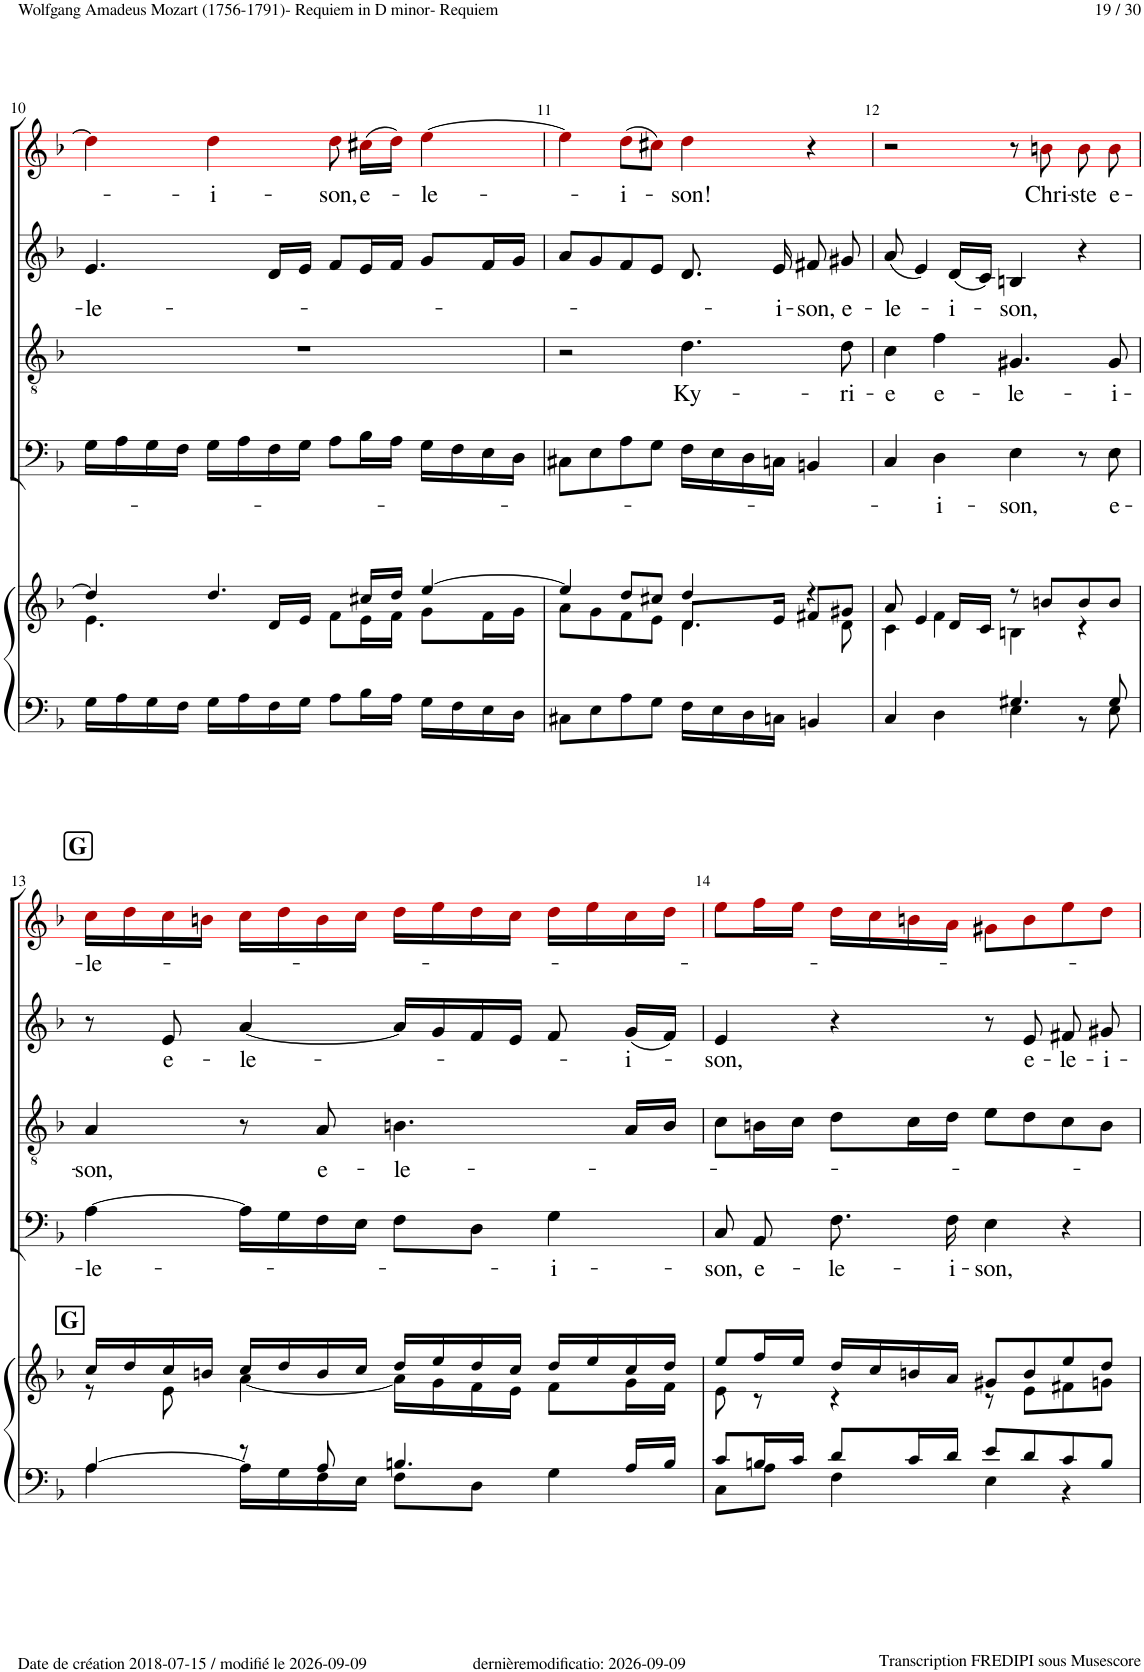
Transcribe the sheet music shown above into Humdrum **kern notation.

**kern	**kern	**kern	**text	**kern	**text	**kern	**text	**kern	**text
*part5	*part5	*part4	*part4	*part3	*part3	*part2	*part2	*part1	*part1
*staff6	*staff5	*staff4	*staff4	*staff3	*staff3	*staff2	*staff2	*staff1	*staff1
*I"Piano	*	*I"Basso Chorus	*	*I"Tenor Chorus	*	*I"Alto Chorus	*	*I"Soprano Chorus	*
*I'Pno	*	*I'Ch	*	*I'Ch	*	*I'Ch	*	*	*
!!LO:PB:g=z
*clefF4	*clefG2	*clefF4	*	*clefGv2	*	*clefG2	*	*clefG2	*
*	*	*	*	*	*	*	*	*ITrd1c2	*
*k[b-]	*k[b-]	*k[b-]	*	*k[b-]	*	*k[b-]	*	*k[b-]	*
*M4/4	*M4/4	*M4/4	*	*M4/4	*	*M4/4	*	*M4/4	*
*met(c)	*met(c)	*met(c)	*	*met(c)	*	*met(c)	*	*met(c)	*
=10	=10	=10	=10	=10	=10	=10	=10	=10	=10
*	*^	*	*	*	*	*	*	*	*
!	!	!	!	!	!	!	!	!LO:LY:b	!	!
16G\LL	4dd/]	4.e\	16G!\LL	.	1r	.	4.e!/	-le-	4dd!i\]	.
16A\	.	.	16A!\	.	.	.	.	.	.	.
16G\	.	.	16G!\	.	.	.	.	.	.	.
16F\JJ	.	.	16F!\JJ	.	.	.	.	.	.	.
!	!	!	!	!	!	!	!	!	!	!LO:LY:b
16G\LL	4.dd/	.	16G!\LL	.	.	.	.	.	4dd!i\	-i-
16A\	.	.	16A!\	.	.	.	.	.	.	.
16F\	.	16d/LL	16F!\	.	.	.	16d!/LL	.	.	.
16G\JJ	.	16e/JJ	16G!\JJ	.	.	.	16e!/JJ	.	.	.
!	!	!	!	!	!	!	!	!	!	!LO:LY:b
8A\L	.	8f\L	8A!\L	.	.	.	8f!/L	.	8dd!i\	-son,
!	!	!	!	!	!	!	!	!	!	!LO:LY:b
16B-\L	16cc#X/LL	16e\L	16B-!\L	.	.	.	16e!/L	.	(16cc#X!i\LL	e-
16A\JJ	16dd/JJ	16f\JJ	16A!\JJ	.	.	.	16f!/JJ	.	16dd!i\JJ)	.
!	!	!	!	!	!	!	!	!	!	!LO:LY:b
16G\LL	[4ee/	8g\L	16G!\LL	.	.	.	8g!/L	.	[4ee!i\	-le-
16F\	.	.	16F!\	.	.	.	.	.	.	.
16E\	.	16f\L	16E!\	.	.	.	16f!/L	.	.	.
16D\JJ	.	16g\JJ	16D!\JJ	.	.	.	16g!/JJ	.	.	.
=11	=11	=11	=11	=11	=11	=11	=11	=11	=11	=11
*	*	*^	*	*	*	*	*	*	*	*
8C#X\L	4ee/]	8a\L	2ryy	8C#X!\L	.	2r	.	8a!/L	.	4ee!i\]	.
8E\	.	8g\	.	8E!\	.	.	.	8g!/	.	.	.
!	!	!	!	!	!	!	!	!	!	!	!LO:LY:b
8A\	8dd/L	8f\	.	8A!\	.	.	.	8f!/	.	(8dd!i\L	i-
8G\J	8cc#X/J	8e\J	.	8G!\J	.	.	.	8e!/J	.	8cc#X!i\J)	.
!	!	!	!	!	!	!	!LO:LY:b	!	!	!	!LO:LY:b
16F\LL	4dd/	8.d/L	4.d\	16F!\LL	.	4.d!\	Ky-	8.d!/	.	4dd!i\	-son!
16E\	.	.	.	16E!\	.	.	.	.	.	.	.
16D\	.	.	.	16D!\	.	.	.	.	.	.	.
!	!	!	!	!	!	!	!	!	!LO:LY:b	!	!
16Cn\JJ	.	16e/Jk	.	16Cn!\JJ	.	.	.	16e!/	-i-	.	.
!	!	!	!	!	!	!	!	!	!LO:LY:b	!	!
4BBn/	4r	8f#X/L	.	4BBn!/	.	.	.	8f#X!/	-son,	4r	.
!	!	!	!	!	!	!	!LO:LY:b	!	!LO:LY:b	!	!
.	.	8g#X/J	8d\	.	.	8d!\	-ri-	8g#X!/	e-	.	.
=12	=12	=12	=12	=12	=12	=12	=12	=12	=12	=12	=12
*^	*	*	*	*	*	*	*	*	*	*	*
!	!	!	!	!	!	!	!	!LO:LY:b	!	!LO:LY:b	!	!
*	*	*	*v	*v	*	*	*	*	*	*	*	*
4C/	4ryy	8a/	4c\	4C!/	.	4c!\	-e	(8a!/	-le-	2r	.
.	.	4e/	.	.	.	.	.	4e!/)	.	.	.
!	!	!	!	!	!LO:LY:b	!	!LO:LY:b	!	!	!	!
4D\	4ryy	.	4f\	4D!\	-i-	4f!\	e-	.	.	.	.
!	!	!	!	!	!	!	!	!	!LO:LY:b	!	!
.	.	16d/LL	.	.	.	.	.	(16d!/LL	-i-	.	.
.	.	16c/JJ	.	.	.	.	.	16c!/JJ)	.	.	.
!	!	!	!	!	!LO:LY:b	!	!LO:LY:b	!	!LO:LY:b	!	!
4.G#X/	4E\	8r	4Bn\	4E!\	-son,	4.G#X!/	-le-	4Bn!/	-son,	8r	.
!	!	!	!	!	!	!	!	!	!	!	!LO:LY:b
.	.	8bn/L	.	.	.	.	.	.	.	8bn!i\	Chri-
!	!	!	!	!	!	!	!	!	!	!	!LO:LY:b
.	8r	8b/	4r	8r	.	.	.	4r	.	8b!i\	-ste
!	!	!	!	!	!LO:LY:b	!	!LO:LY:b	!	!	!	!LO:LY:b
8G#/	8E\	8b/J	.	8E!\	e-	8G#!/	-i-	.	.	8b!i\	e-
!!LO:LB:g=z
=13	=13	=13	=13	=13	=13	=13	=13	=13	=13	=13	=13
!	!	!LO:TX:a:B:t=G	!	!	!	!	!	!	!	!	!
!	!	!	!	!	!LO:LY:b	!	!LO:LY:b	!	!	!	!LO:LY:b
4A\	[4A/	16cc/LL	8r	[4A!\	-le-	4A!/	-son,	8r	.	16cc!i\LL	-le-
.	.	16dd/	.	.	.	.	.	.	.	16dd!i\	.
!	!	!	!	!	!	!	!	!	!LO:LY:b	!	!
.	.	16cc/	8e\	.	.	.	.	8e!/	e-	16cc!i\	.
.	.	16bn/JJ	.	.	.	.	.	.	.	16bn!i\JJ	.
!	!	!	!	!	!	!	!	!	!LO:LY:b	!	!
8r	16A\LL]	16cc/LL	[4a\	16A!\LL]	.	8r	.	[4a!/	-le-	16cc!i\LL	.
.	16G\	16dd/	.	16G!\	.	.	.	.	.	16dd!i\	.
!	!	!	!	!	!	!	!LO:LY:b	!	!	!	!
8A/	16F\	16b/	.	16F!\	.	8A!/	e-	.	.	16b!i\	.
.	16E\JJ	16cc/JJ	.	16E!\JJ	.	.	.	.	.	16cc!i\JJ	.
!	!	!	!	!	!	!	!LO:LY:b	!	!	!	!
4.Bn/	8F\L	16dd/LL	16a\LL]	8F!\L	.	4.Bn!\	-le-	16a!/LL]	.	16dd!i\LL	.
.	.	16ee/	16g\	.	.	.	.	16g!/	.	16ee!i\	.
.	8D\J	16dd/	16f\	8D!\J	.	.	.	16f!/	.	16dd!i\	.
.	.	16cc/JJ	16e\JJ	.	.	.	.	16e!/JJ	.	16cc!i\JJ	.
!	!	!	!	!	!LO:LY:b	!	!	!	!	!	!
.	4G\	16dd/LL	8f\L	4G!\	-i-	.	.	8f!/	.	16dd!i\LL	.
.	.	16ee/	.	.	.	.	.	.	.	16ee!i\	.
!	!	!	!	!	!	!	!	!	!LO:LY:b	!	!
16A/LL	.	16cc/	16g\L	.	.	16A!/LL	.	(16g!/LL	-i-	16cc!i\	.
16B/JJ	.	16dd/JJ	16f\JJ	.	.	16B!/JJ	.	16f!/JJ)	.	16dd!i\JJ	.
=14	=14	=14	=14	=14	=14	=14	=14	=14	=14	=14	=14
!	!	!	!	!	!LO:LY:b	!	!	!	!LO:LY:b	!	!
8c/L	8C\L	8ee/L	8e\	8C!/	-son,	8c!\L	.	4e!/	-son,	8ee!i\L	.
!	!	!	!	!	!LO:LY:b	!	!	!	!	!	!
16Bn/L	8A\J	16ff/L	8r	8AA!/	e-	16Bn!\L	.	.	.	16ff!i\L	.
16c/JJ	.	16ee/JJ	.	.	.	16c!\JJ	.	.	.	16ee!i\JJ	.
!	!	!	!	!	!LO:LY:b	!	!	!	!	!	!
8d/L	4F\	16dd/LL	4r	8.F!\	-le-	8d!\L	.	4r	.	16dd!i\LL	.
.	.	16cc/	.	.	.	.	.	.	.	16cc!i\	.
16c/L	.	16bn/	.	.	.	16c!\L	.	.	.	16bn!i\	.
!	!	!	!	!	!LO:LY:b	!	!	!	!	!	!
16d/JJ	.	16a/JJ	.	16F!\	-i-	16d!\JJ	.	.	.	16a!i\JJ	.
!	!	!	!	!	!LO:LY:b	!	!	!	!	!	!
8e/L	4E\	8g#X/L	8r	4E!\	-son,	8e!\L	.	8r	.	8g#X!i\L	.
!	!	!	!	!	!	!	!	!	!LO:LY:b	!	!
8d/	.	8b/	8e\L	.	.	8d!\	.	8e!/	e-	8b!i\	.
!	!	!	!	!	!	!	!	!	!LO:LY:b	!	!
8c/	4r	8ee/	8f#X\	4r	.	8c!\	.	8f#X!/	-le-	8ee!i\	.
!	!	!	!	!	!	!	!	!	!LO:LY:b	!	!
8B/J	.	8dd/J	8gn\J	.	.	8B!\J	.	8g#X!/	-i-	8dd!i\J	.
*v	*v	*	*	*	*	*	*	*	*	*	*
*	*v	*v	*	*	*	*	*	*	*	*
=	=	=	=	=	=	=	=	=	=
*-	*-	*-	*-	*-	*-	*-	*-	*-	*-
